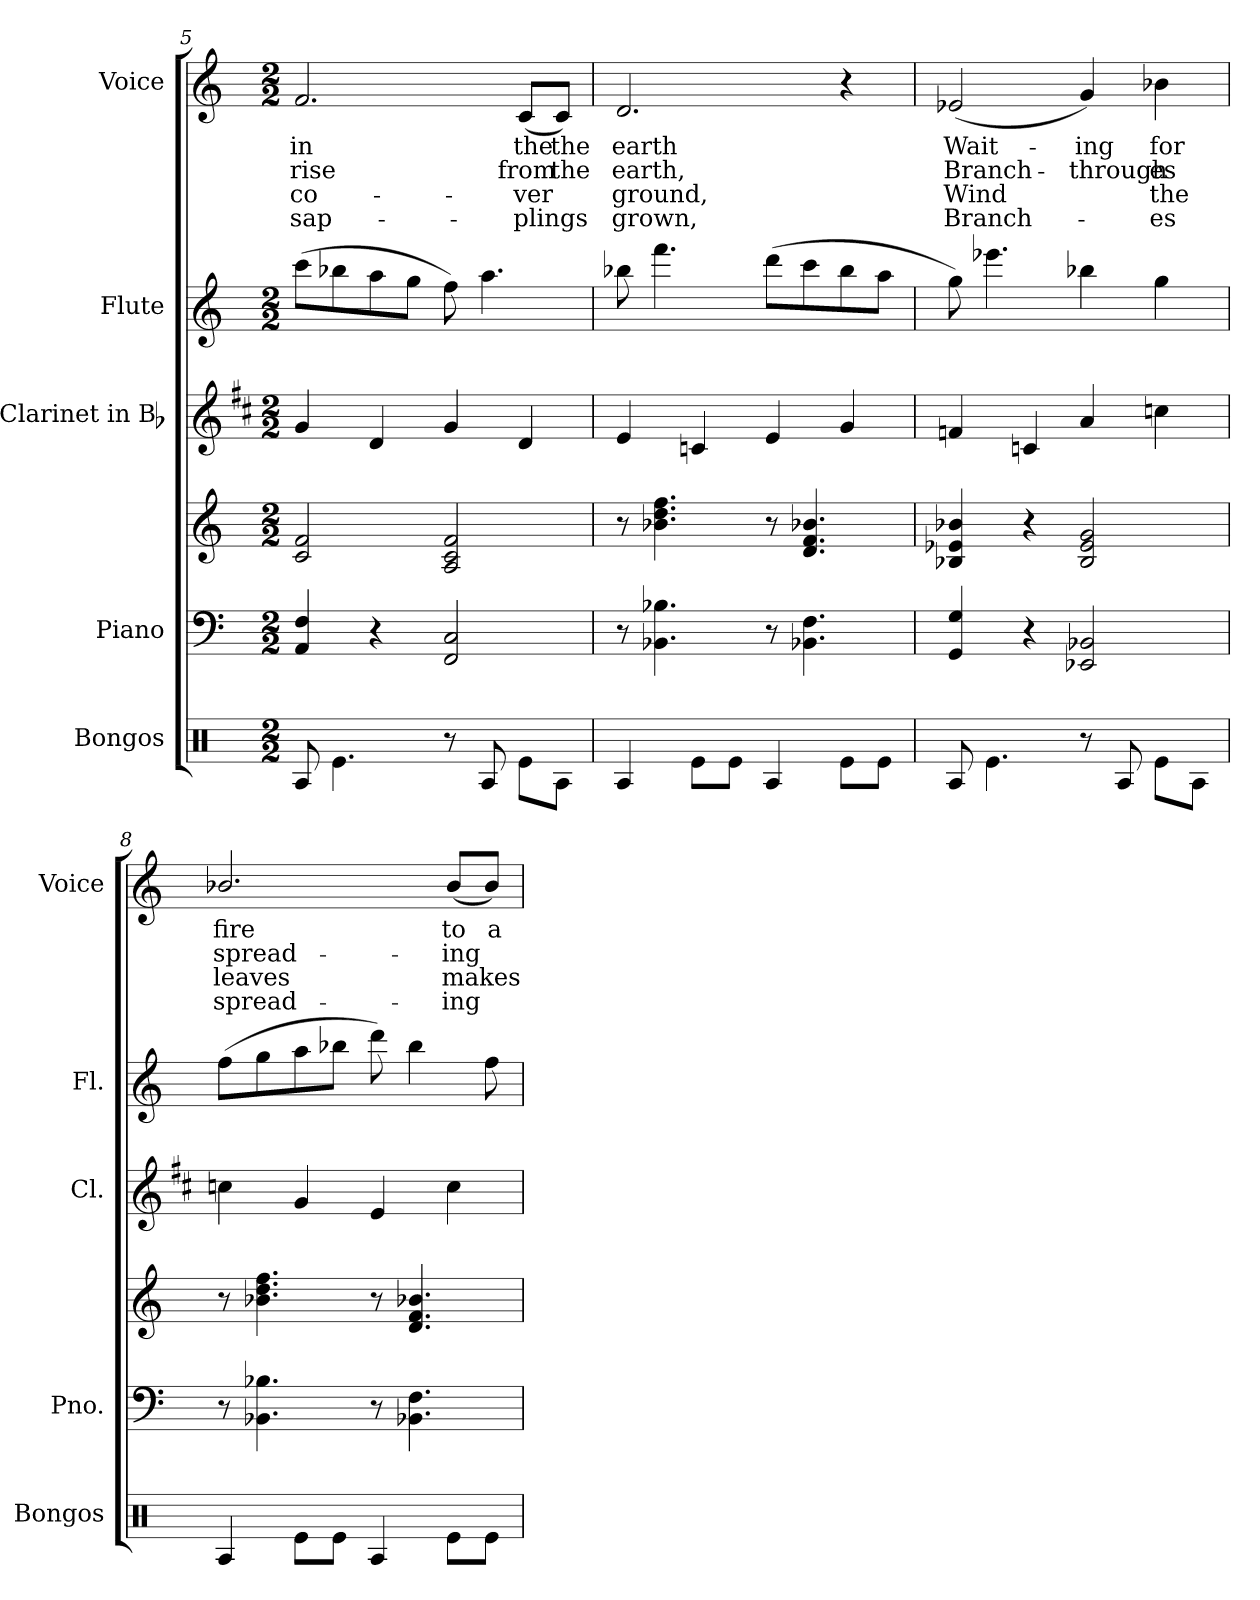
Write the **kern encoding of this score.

**kern	**kern	**kern	**kern	**kern	**kern	**text	**text	**text	**text
*part5	*part4	*part4	*part3	*part2	*part1	*part1	*part1	*part1	*part1
*staff6	*staff5	*staff4	*staff3	*staff2	*staff1	*staff1	*staff1	*staff1	*staff1
*I"Bongos	*I"Piano	*	*I"Clarinet in Bb	*I"Flute	*I"Voice	*	*	*	*
*I'Bongos	*I'Pno.	*	*I'Cl.	*I'Fl.	*I'Voice	*	*	*	*
*clefX	*clefF4	*clefG2	*clefG2	*clefG2	*clefG2	*	*	*	*
*	*	*	*ITrd1c2	*	*	*	*	*	*
*k[]	*k[]	*k[]	*k[]	*k[]	*k[]	*	*	*	*
*C:	*C:	*C:	*C:	*C:	*C:	*	*	*	*
*M2/2	*M2/2	*M2/2	*M2/2	*M2/2	*M2/2	*	*	*	*
=5	=5	=5	=5	=5	=5	=5	=5	=5	=5
!	!	!	!	!	!	!LO:LY:b:color=#000000	!LO:LY:b:color=#000000	!LO:LY:b:color=#000000	!LO:LY:b:color=#000000
8RAi/	4AAi/ 4Fi	2ci/ 2fi	4fi/	(8ccci\L	2.fi/	in	rise	co-	sap-
4.Rei\	.	.	.	8bb-Xi\	.	.	.	.	.
.	4r	.	4ci/	8aai\	.	.	.	.	.
.	.	.	.	8ggi\J	.	.	.	.	.
8r	2FFi/ 2Ci	2Ai/ 2ci 2fi	4fi/	8ffi\)	.	.	.	.	.
8RAi/	.	.	.	4.aai\	.	.	.	.	.
!	!	!	!	!	!	!LO:LY:b:color=#000000	!LO:LY:b:color=#000000	!LO:LY:b:color=#000000	!LO:LY:b:color=#000000
8Rei\L	.	.	4ci/	.	(8ci/L	the	from	-ver	-plings
!	!	!	!	!	!	!LO:LY:b:color=#000000	!LO:LY:b:color=#000000	!	!
8RAi\J	.	.	.	.	8ci/J)	the	the	.	.
!!LO:LB:g=z
=6	=6	=6	=6	=6	=6	=6	=6	=6	=6
!	!	!	!	!	!	!LO:LY:b:color=#000000	!LO:LY:b:color=#000000	!LO:LY:b:color=#000000	!LO:LY:b:color=#000000
4RAi/	8r	8r	4di/	8bb-Xi\	2.di/	earth	earth,	ground,	grown,
.	4.BB-Xi\ 4.B-Xi	4.b-Xi\ 4.ddi 4.ffi	.	4.fffi\	.	.	.	.	.
8Rei\L	.	.	4B-Xi/	.	.	.	.	.	.
8Rei\J	.	.	.	.	.	.	.	.	.
4RAi/	8r	8r	4di/	(8dddi\L	.	.	.	.	.
.	4.BB-Xi\ 4.Fi	4.di/ 4.fi 4.b-Xi	.	8ccci\	.	.	.	.	.
8Rei\L	.	.	4fi/	8bb-i\	4r	.	.	.	.
8Rei\J	.	.	.	8aai\J	.	.	.	.	.
=7	=7	=7	=7	=7	=7	=7	=7	=7	=7
!	!	!	!	!	!	!LO:LY:b:color=#000000	!LO:LY:b:color=#000000	!LO:LY:b:color=#000000	!LO:LY:b:color=#000000
8RAi/	4GGi/ 4Gi	4B-Xi/ 4e-Xi 4b-Xi	4e-Xi/	8ggi\)	(2e-Xi/	Wait-	Branch-	Wind	Branch-
4.Rei\	.	.	.	4.eee-Xi\	.	.	.	.	.
.	4r	4r	4B-Xi/	.	.	.	.	.	.
!	!	!	!	!	!	!LO:LY:b:color=#000000	!LO:LY:b:color=#000000	!	!
8r	2EE-Xi/ 2BB-Xi	2B-i/ 2e-i 2gi	4gi/	4bb-Xi\	4gi/)	-ing	through	.	.
8RAi/	.	.	.	.	.	.	.	.	.
!	!	!	!	!	!	!LO:LY:b:color=#000000	!LO:LY:b:color=#000000	!LO:LY:b:color=#000000	!LO:LY:b:color=#000000
8Rei\L	.	.	4b-Xi\	4ggi\	4b-Xi\	for	-es	the	-es
8RAi\J	.	.	.	.	.	.	.	.	.
=8	=8	=8	=8	=8	=8	=8	=8	=8	=8
!	!	!	!	!	!	!LO:LY:b:color=#000000	!LO:LY:b:color=#000000	!LO:LY:b:color=#000000	!LO:LY:b:color=#000000
4RAi/	8r	8r	4b-Xi\	(8ffi\L	2.b-Xi/	fire	spread-	leaves	spread-
.	4.BB-Xi\ 4.B-Xi	4.b-Xi\ 4.ddi 4.ffi	.	8ggi\	.	.	.	.	.
8Rei\L	.	.	4fi/	8aai\	.	.	.	.	.
8Rei\J	.	.	.	8bb-Xi\J	.	.	.	.	.
4RAi/	8r	8r	4di/	8dddi\)	.	.	.	.	.
.	4.BB-Xi\ 4.Fi	4.di/ 4.fi 4.b-Xi	.	4bb-i\	.	.	.	.	.
!	!	!	!	!	!	!LO:LY:b:color=#000000	!LO:LY:b:color=#000000	!LO:LY:b:color=#000000	!LO:LY:b:color=#000000
8Rei\L	.	.	4b-i\	.	(8b-i/L	to	-ing	makes	-ing
!	!	!	!	!	!	!LO:LY:b:color=#000000	!	!	!
8Rei\J	.	.	.	8ffi\	8b-i/J)	a	.	.	.
=	=	=	=	=	=	=	=	=	=
*-	*-	*-	*-	*-	*-	*-	*-	*-	*-
